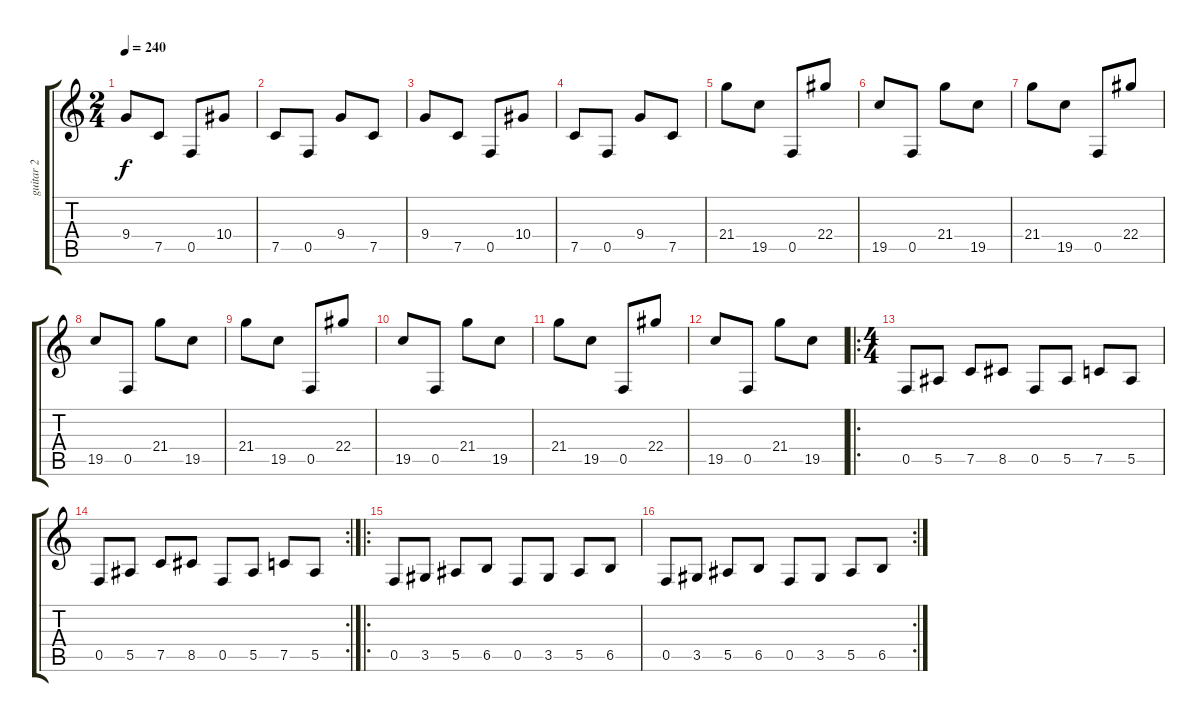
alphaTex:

\track ("guitar 2" "guitar 2") {instrument distortionguitar}
\staff {score tabs}
\tuning (C4 G3 Eb3 Bb2 F2 C2) {hide}
\ts (2 4)
\tempo 240
\clef g2
\ks c
9.4.8{dy f} 7.5.8 0.5.8 10.4.8 |
7.5.8 0.5.8 9.4.8 7.5.8 |
9.4.8 7.5.8 0.5.8 10.4.8 |
7.5.8 0.5.8 9.4.8 7.5.8 |
21.4.8 19.5.8 0.5.8 22.4.8 |
19.5.8 0.5.8 21.4.8 19.5.8 |
21.4.8 19.5.8 0.5.8 22.4.8 |
19.5.8 0.5.8 21.4.8 19.5.8 |
21.4.8 19.5.8 0.5.8 22.4.8 |
19.5.8 0.5.8 21.4.8 19.5.8 |
21.4.8 19.5.8 0.5.8 22.4.8 |
19.5.8 0.5.8 21.4.8 19.5.8 |
\ro
\ts (4 4)
0.5.8 5.5.8 7.5.8 8.5.8 0.5.8 5.5.8 7.5.8 5.5.8 |
\rc 2
0.5.8 5.5.8 7.5.8 8.5.8 0.5.8 5.5.8 7.5.8 5.5.8 |
\ro
0.5.8 3.5.8 5.5.8 6.5.8 0.5.8 3.5.8 5.5.8 6.5.8 |
\rc 2
0.5.8 3.5.8 5.5.8 6.5.8 0.5.8 3.5.8 5.5.8 6.5.8
